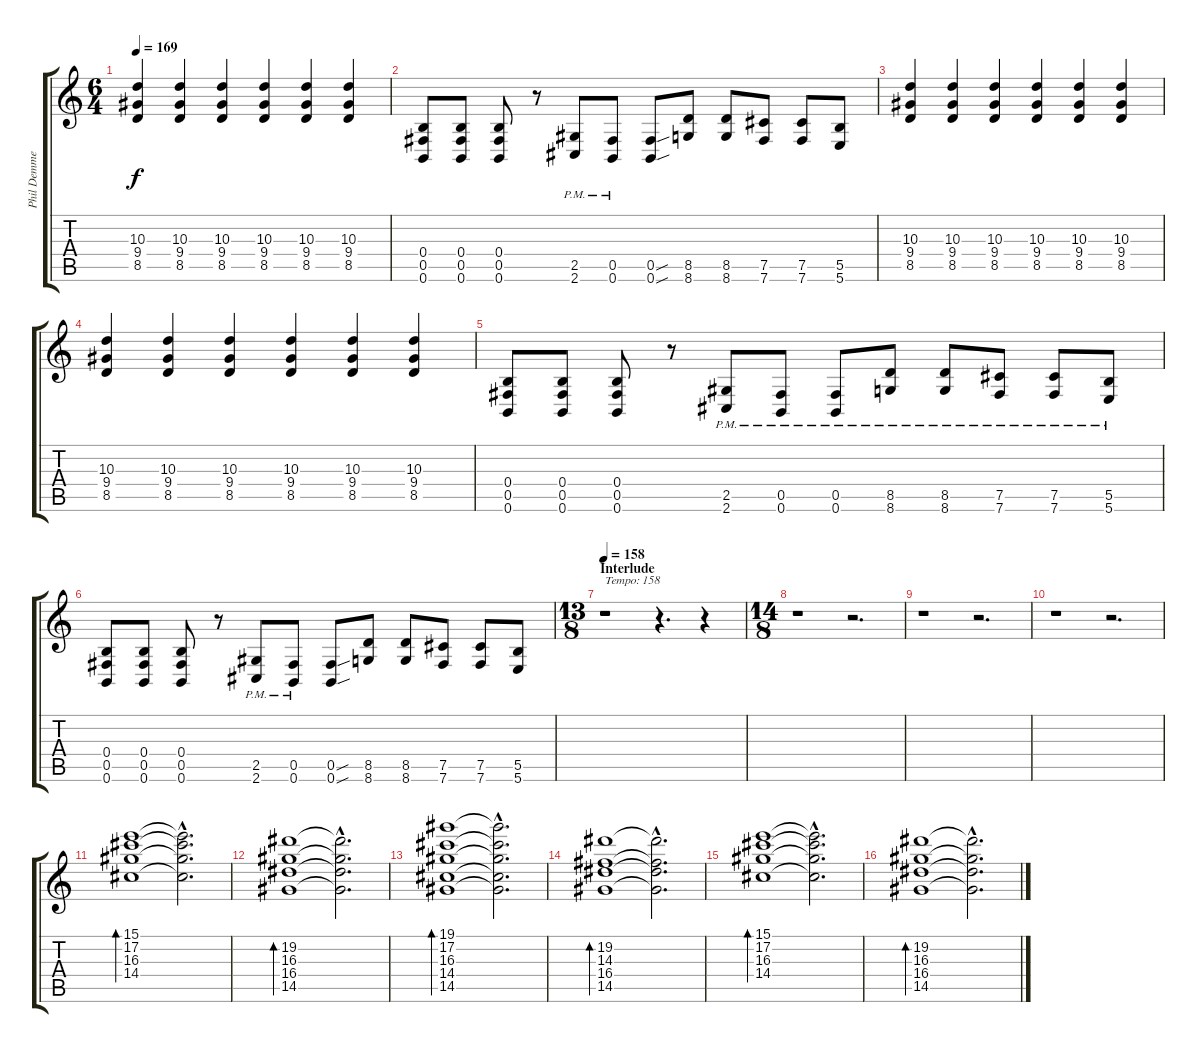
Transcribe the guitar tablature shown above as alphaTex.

\track ("Phil Demmel" "Phil Demme") {instrument distortionguitar}
\staff {score tabs}
\tuning (Db4 Ab3 E3 B2 Gb2 B1) {hide}
\ts (6 4)
\tempo 169
\clef g2
\ks c
(10.3 9.4 8.5).4{dy f} (10.3 9.4 8.5).4 (10.3 9.4 8.5).4 (10.3 9.4 8.5).4 (10.3 9.4 8.5).4 (10.3 9.4 8.5).4 |
(0.4 0.5 0.6).8 (0.4 0.5 0.6).8 (0.4 0.5 0.6).8 r.8 (2.5{pm} 2.6{pm}).8 (0.5{pm} 0.6{pm}).8 (0.5{sou} 0.6{sou}).8 (8.5 8.6).8 (8.5 8.6).8 (7.5 7.6).8 (7.5 7.6).8 (5.5 5.6).8 |
(10.3 9.4 8.5).4 (10.3 9.4 8.5).4 (10.3 9.4 8.5).4 (10.3 9.4 8.5).4 (10.3 9.4 8.5).4 (10.3 9.4 8.5).4 |
(10.3 9.4 8.5).4 (10.3 9.4 8.5).4 (10.3 9.4 8.5).4 (10.3 9.4 8.5).4 (10.3 9.4 8.5).4 (10.3 9.4 8.5).4 |
(0.4 0.5 0.6).8 (0.4 0.5 0.6).8 (0.4 0.5 0.6).8 r.8 (2.5{pm} 2.6{pm}).8 (0.5{pm} 0.6{pm}).8 (0.5{pm} 0.6{pm}).8 (8.5{pm} 8.6{pm}).8 (8.5{pm} 8.6{pm}).8 (7.5{pm} 7.6{pm}).8 (7.5{pm} 7.6{pm}).8 (5.5{pm} 5.6{pm}).8 |
(0.4 0.5 0.6).8 (0.4 0.5 0.6).8 (0.4 0.5 0.6).8 r.8 (2.5{pm} 2.6{pm}).8 (0.5{pm} 0.6{pm}).8 (0.5{sou} 0.6{sou}).8 (8.5 8.6).8 (8.5 8.6).8 (7.5 7.6).8 (7.5 7.6).8 (5.5 5.6).8 |
\ts (13 8)
\section ("" "Interlude")
\tempo 158
r.1{txt "Tempo: 158" volume 8 instrument electricguitarjazz} r.4{d} r.4 |
\ts (14 8)
r.1 r.2{d} |
r.1 r.2{d} |
r.1 r.2{d} |
(15.1 17.2 16.3 14.4).1{bd 480} (15.1{hac t} 17.2{hac t} 16.3{hac t} 14.4{hac t}).2{d} |
(19.2 16.3 16.4 14.5).1{bd 480} (19.2{hac t} 16.3{hac t} 16.4{hac t} 14.5{hac t}).2{d} |
(19.1 17.2 16.3 14.4 14.5).1{bd 480} (19.1{hac t} 17.2{hac t} 16.3{hac t} 14.4{hac t} 14.5{hac t}).2{d} |
(19.2 14.3 16.4 14.5).1{bd 480} (19.2{hac t} 14.3{hac t} 16.4{hac t} 14.5{hac t}).2{d} |
(15.1 17.2 16.3 14.4).1{bd 480} (15.1{hac t} 17.2{hac t} 16.3{hac t} 14.4{hac t}).2{d} |
(19.2 16.3 16.4 14.5).1{bd 480} (19.2{hac t} 16.3{hac t} 16.4{hac t} 14.5{hac t}).2{d}
